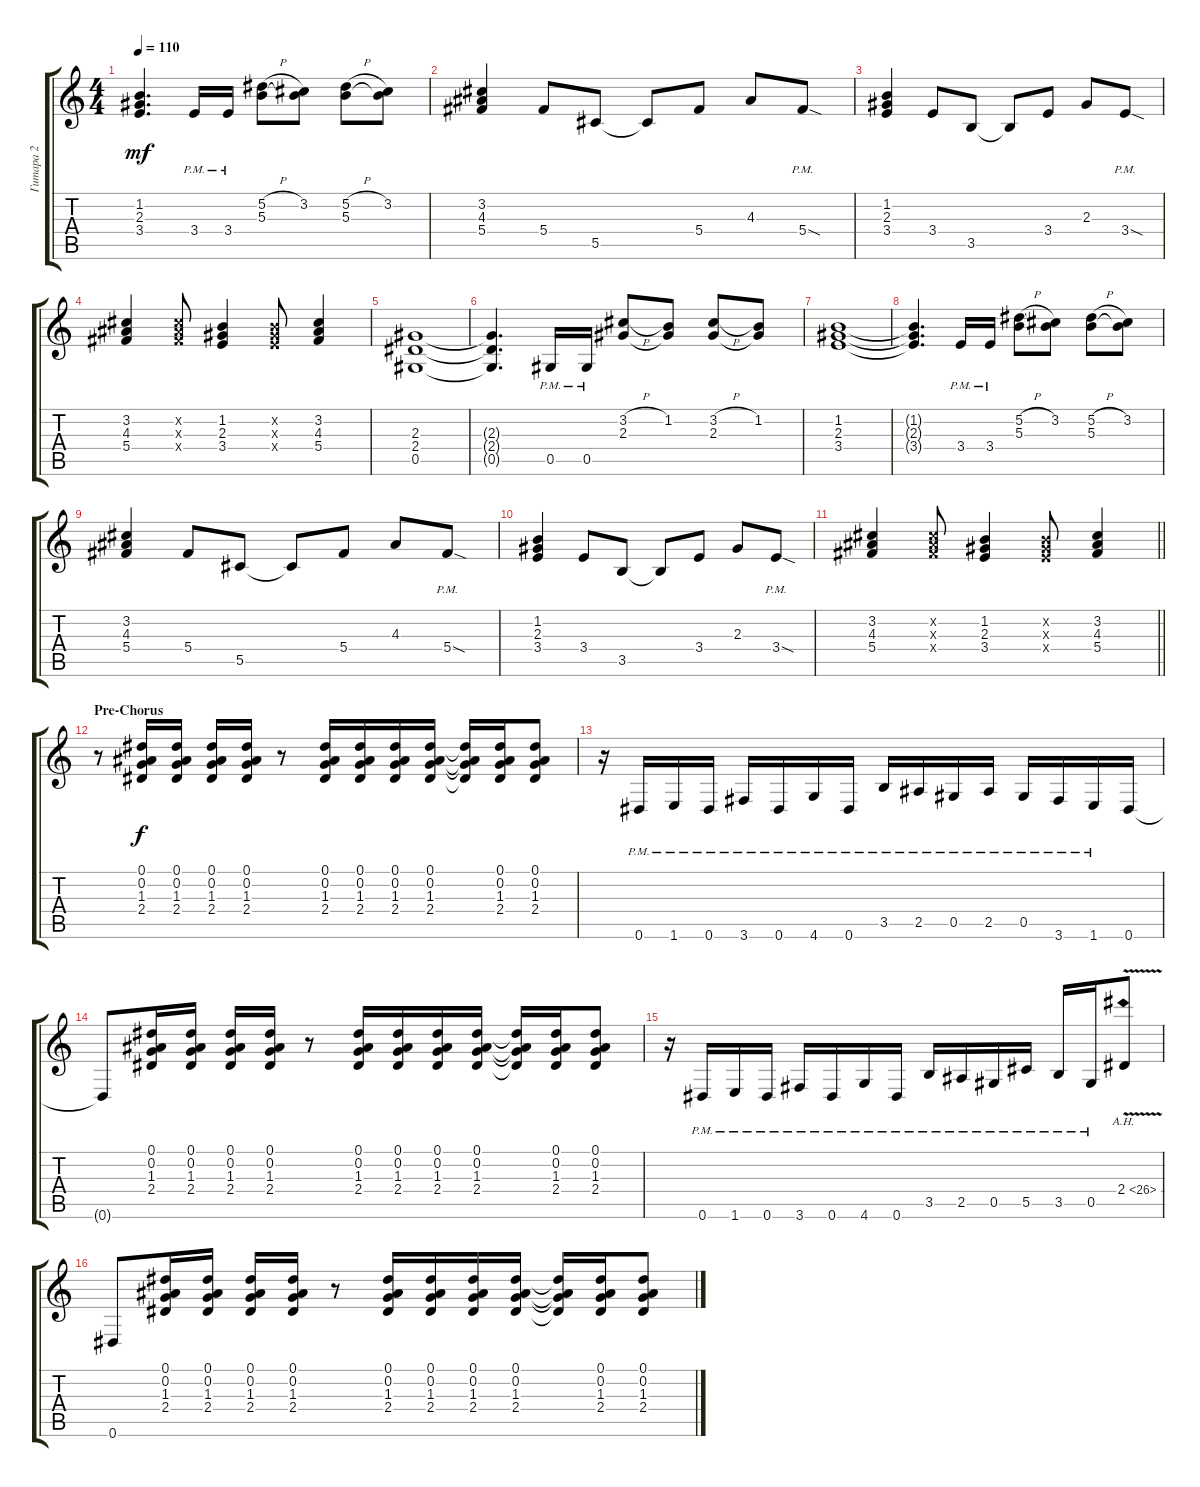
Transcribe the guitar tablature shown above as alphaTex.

\track ("Гитара 2" "Гитара 2") {instrument distortionguitar}
\staff {score tabs}
\tuning (Eb4 Bb3 Gb3 Db3 Ab2 Eb2) {hide}
\ts (4 4)
\tempo 110
\clef g2
\ks c
(1.2{t} 2.3{t} 3.4{t}).4{d dy mf} 3.4{pm}.16 3.4{pm}.16 (5.2{h} 5.3).8 (3.2 5.3{t}).8 (5.2{h} 5.3).8 (3.2 5.3{t}).8 |
(3.2 4.3 5.4).4 5.4.8 5.5.8 5.5{t}.8 5.4.8 4.3.8 5.4{sod pm}.8 |
(1.2 2.3 3.4).4 3.4.8 3.5.8 3.5{t}.8 3.4.8 2.3.8 3.4{sod pm}.8 |
(3.2 4.3 5.4).4 (3.2{x} 4.3{x} 5.4{x}).8 (1.2 2.3 3.4).4 (1.2{x} 2.3{x} 3.4{x}).8 (3.2 4.3 5.4).4 |
(2.3 2.4 0.5).1 |
(2.3{t} 2.4{t} 0.5{t}).4{d} 0.5{pm}.16 0.5{pm}.16 (3.2{h} 2.3).8 (1.2 2.3{t}).8 (3.2{h} 2.3).8 (1.2 2.3{t}).8 |
(1.2 2.3 3.4).1 |
(1.2{t} 2.3{t} 3.4{t}).4{d} 3.4{pm}.16 3.4{pm}.16 (5.2{h} 5.3).8 (3.2 5.3{t}).8 (5.2{h} 5.3).8 (3.2 5.3{t}).8 |
(3.2 4.3 5.4).4 5.4.8 5.5.8 5.5{t}.8 5.4.8 4.3.8 5.4{sod pm}.8 |
(1.2 2.3 3.4).4 3.4.8 3.5.8 3.5{t}.8 3.4.8 2.3.8 3.4{sod pm}.8 |
\barLineRight lightlight
(3.2 4.3 5.4).4 (3.2{x} 4.3{x} 5.4{x}).8 (1.2 2.3 3.4).4 (1.2{x} 2.3{x} 3.4{x}).8 (3.2 4.3 5.4).4 |
\section ("" "Pre-Chorus")
r.8 (0.1 0.2 1.3 2.4).16{dy f} (0.1 0.2 1.3 2.4).16 (0.1 0.2 1.3 2.4).16 (0.1 0.2 1.3 2.4).16 r.8 (0.1 0.2 1.3 2.4).16 (0.1 0.2 1.3 2.4).16 (0.1 0.2 1.3 2.4).16 (0.1 0.2 1.3 2.4).16 (0.1{t} 0.2{t} 1.3{t} 2.4{t}).16 (0.1 0.2 1.3 2.4).16 (0.1 0.2 1.3 2.4).8 |
r.16 0.6{pm}.16 1.6{pm}.16 0.6{pm}.16 3.6{pm}.16 0.6{pm}.16 4.6{pm}.16 0.6{pm}.16 3.5{pm}.16 2.5{pm}.16 0.5{pm}.16 2.5{pm}.16 0.5{pm}.16 3.6{pm}.16 1.6{pm}.16 0.6.16 |
0.6{t}.8 (0.1 0.2 1.3 2.4).16 (0.1 0.2 1.3 2.4).16 (0.1 0.2 1.3 2.4).16 (0.1 0.2 1.3 2.4).16 r.8 (0.1 0.2 1.3 2.4).16 (0.1 0.2 1.3 2.4).16 (0.1 0.2 1.3 2.4).16 (0.1 0.2 1.3 2.4).16 (0.1{t} 0.2{t} 1.3{t} 2.4{t}).16 (0.1 0.2 1.3 2.4).16 (0.1 0.2 1.3 2.4).8 |
r.16 0.6{pm}.16 1.6{pm}.16 0.6{pm}.16 3.6{pm}.16 0.6{pm}.16 4.6{pm}.16 0.6{pm}.16 3.5{pm}.16 2.5{pm}.16 0.5{pm}.16 5.5{pm}.16 3.5{pm}.16 0.5{pm}.16 2.4{ah 24 v}.8 |
0.6.8 (0.1 0.2 1.3 2.4).16 (0.1 0.2 1.3 2.4).16 (0.1 0.2 1.3 2.4).16 (0.1 0.2 1.3 2.4).16 r.8 (0.1 0.2 1.3 2.4).16 (0.1 0.2 1.3 2.4).16 (0.1 0.2 1.3 2.4).16 (0.1 0.2 1.3 2.4).16 (0.1{t} 0.2{t} 1.3{t} 2.4{t}).16 (0.1 0.2 1.3 2.4).16 (0.1 0.2 1.3 2.4).8
